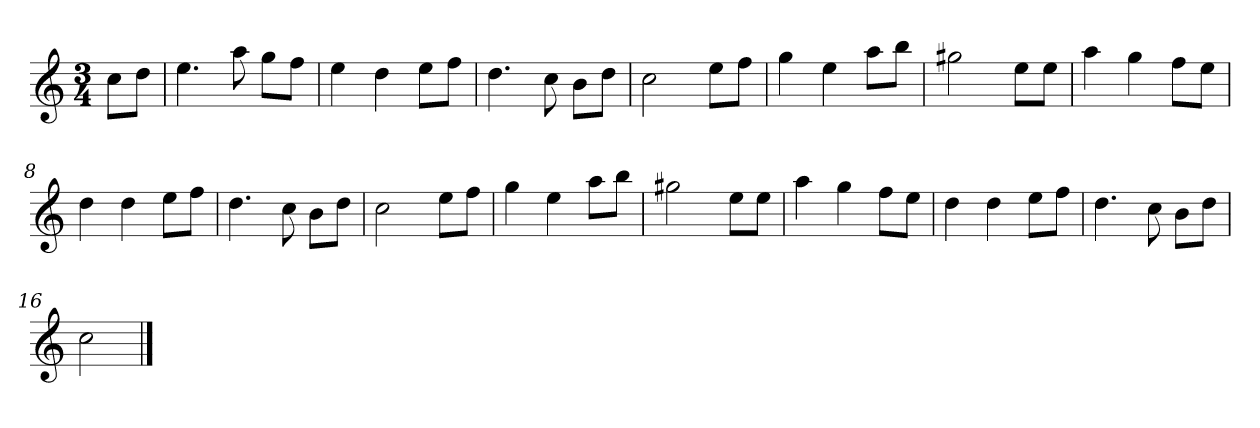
**kern
*part1
*staff1
*k[]
*M3/4
*MM120
=
8ccL
8ddJ
=1
4.ee
8aa
8ggL
8ffJ
=2
4ee
4dd
8eeL
8ffJ
=3
4.dd
8cc
8bL
8ddJ
=4
2cc
8eeL
8ffJ
=5
4gg
4ee
8aaL
8bbJ
=6
2gg#X
8eeL
8eeJ
=7
4aa
4gg
8ffL
8eeJ
=8
4dd
4dd
8eeL
8ffJ
=9
4.dd
8cc
8bL
8ddJ
=10
2cc
8eeL
8ffJ
=11
4gg
4ee
8aaL
8bbJ
=12
2gg#X
8eeL
8eeJ
=13
4aa
4gg
8ffL
8eeJ
=14
4dd
4dd
8eeL
8ffJ
=15
4.dd
8cc
8bL
8ddJ
=16
2cc
==
*-
